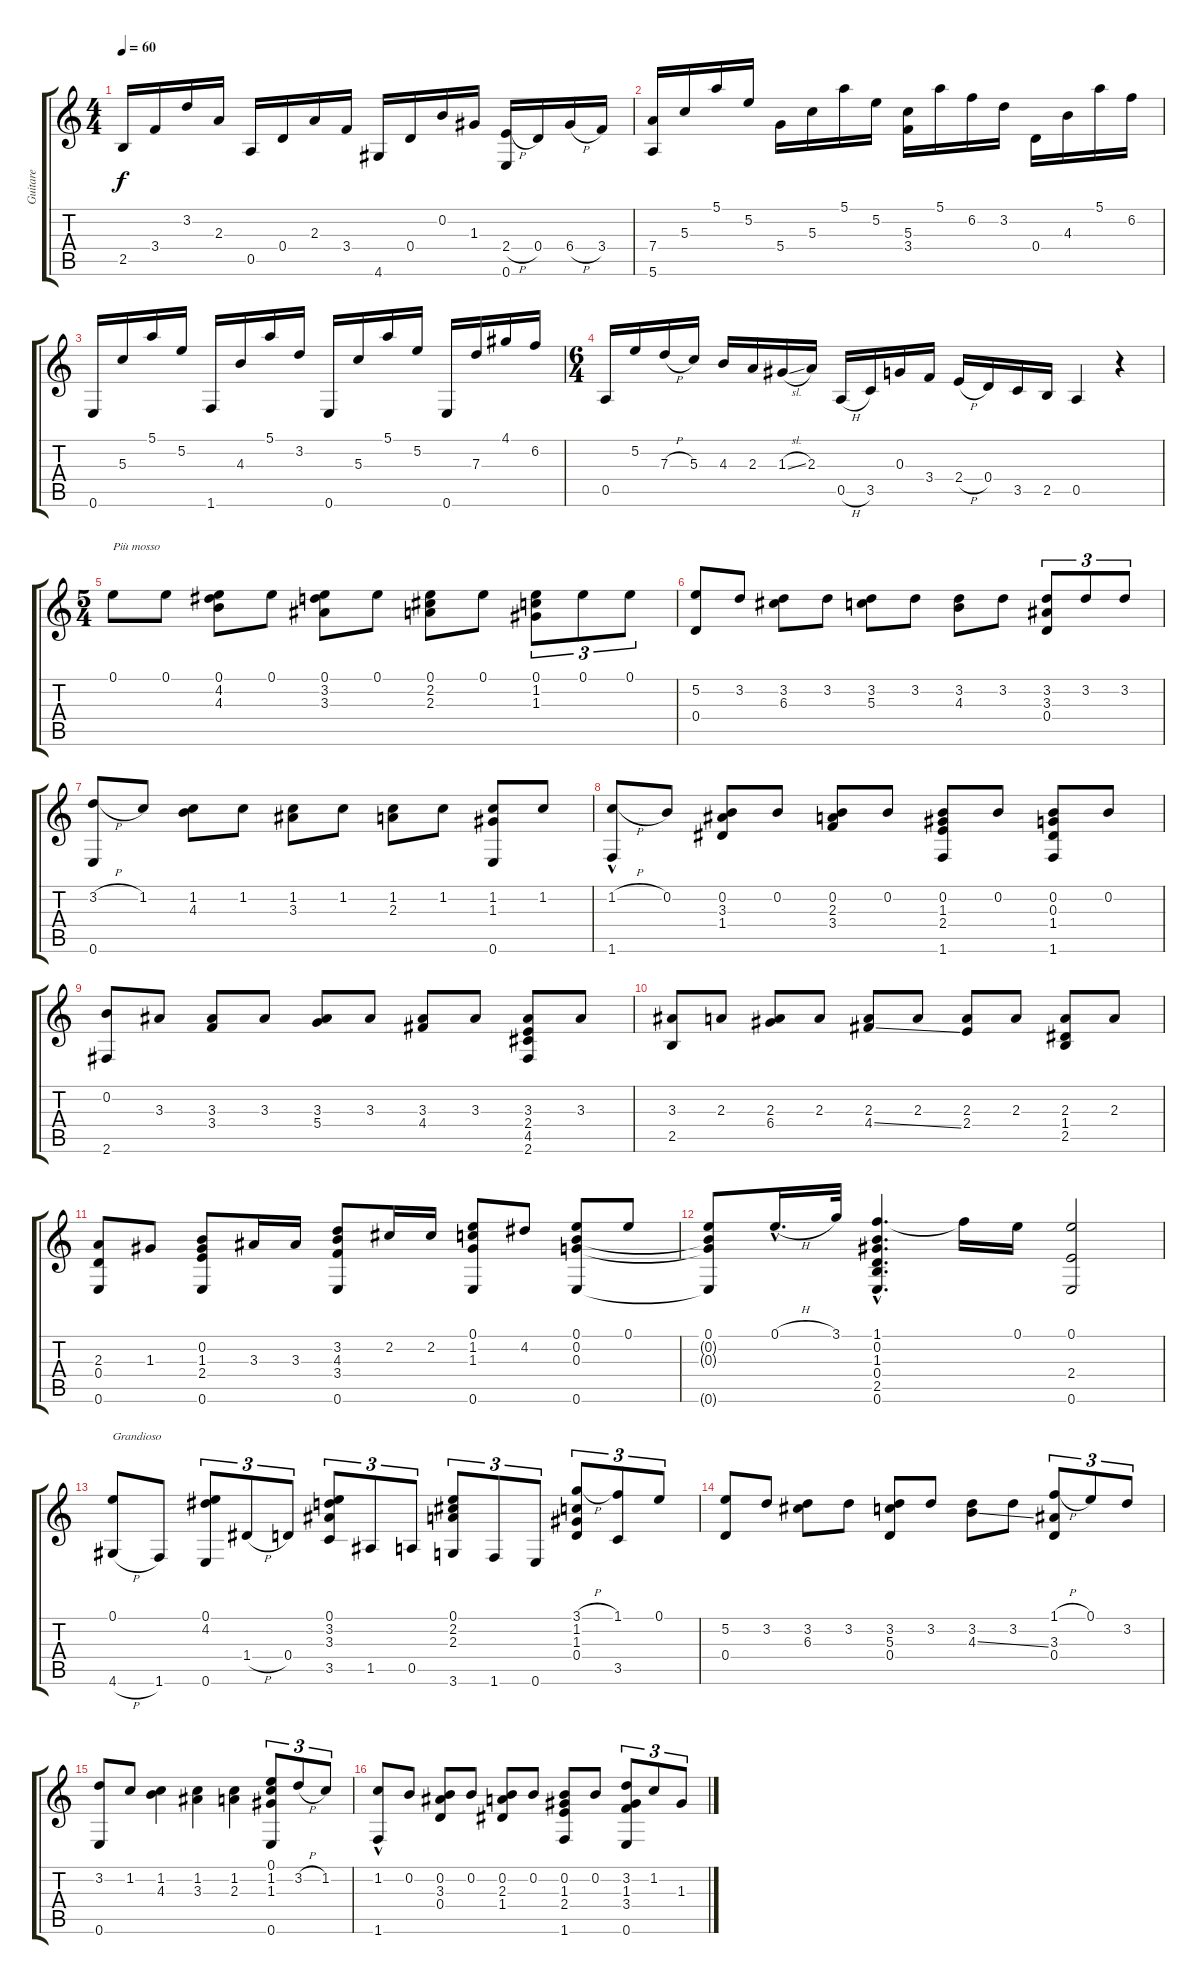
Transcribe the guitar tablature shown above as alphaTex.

\track ("Guitare" "Guitare") {instrument acousticguitarnylon}
\staff {score tabs}
\tuning (E4 B3 G3 D3 A2 E2) {hide}
\ts (4 4)
\tempo 60
\clef g2
\ks c
2.5.16{dy f} 3.4.16 3.2.16 2.3.16 0.5.16 0.4.16 2.3.16 3.4.16 4.6.16 0.4.16 0.2.16 1.3.16 (2.4{h} 0.6).16 0.4.16 6.4{h}.16 3.4.16 |
(7.4 5.6).16 5.3.16 5.1.16 5.2.16 5.4.16 5.3.16 5.1.16 5.2.16 (5.3 3.4).16 5.1.16 6.2.16 3.2.16 0.4.16 4.3.16 5.1.16 6.2.16 |
0.6.16 5.3.16 5.1.16 5.2.16 1.6.16 4.3.16 5.1.16 3.2.16 0.6.16 5.3.16 5.1.16 5.2.16 0.6.16 7.3.16 4.1.16 6.2.16 |
\ts (6 4)
0.5.16 5.2.16 7.3{h}.16 5.3.16 4.3.16 2.3.16 1.3{sl}.16 2.3.16 0.5{h}.16 3.5.16 0.3.16 3.4.16 2.4{h}.16 0.4.16 3.5.16 2.5.16 0.5.4 r.4 |
\ts (5 4)
0.1.8{txt "Più mosso"} 0.1.8 (0.1 4.2 4.3).8 0.1.8 (0.1 3.2 3.3).8 0.1.8 (0.1 2.2 2.3).8 0.1.8 (0.1 1.2 1.3).8{tu (3 2)} 0.1.8{tu (3 2)} 0.1.8{tu (3 2)} |
(5.2 0.4).8 3.2.8 (3.2 6.3).8 3.2.8 (3.2 5.3).8 3.2.8 (3.2 4.3).8 3.2.8 (3.2 3.3 0.4).8{tu (3 2)} 3.2.8{tu (3 2)} 3.2.8{tu (3 2)} |
(3.2{h} 0.6).8 1.2.8 (1.2 4.3).8 1.2.8 (1.2 3.3).8 1.2.8 (1.2 2.3).8 1.2.8 (1.2 1.3 0.6).8 1.2.8 |
(1.2{h} 1.6{hac}).8 0.2.8 (0.2 3.3 1.4).8 0.2.8 (0.2 2.3 3.4).8 0.2.8 (0.2 1.3 2.4 1.6).8 0.2.8 (0.2 0.3 1.4 1.6).8 0.2.8 |
(0.2 2.6).8 3.3.8 (3.3 3.4).8 3.3.8 (3.3 5.4).8 3.3.8 (3.3 4.4).8 3.3.8 (3.3 2.4 4.5 2.6).8 3.3.8 |
(3.3 2.5).8 2.3.8 (2.3 6.4).8 2.3.8 (2.3 4.4{ss}).8 2.3.8 (2.3 2.4).8 2.3.8 (2.3 1.4 2.5).8 2.3.8 |
(2.3 0.4 0.6).8 1.3.8 (0.2 1.3 2.4 0.6).8 3.3.16 3.3.16 (3.2 4.3 3.4 0.6).8 2.2.16 2.2.16 (0.1 1.2 1.3 0.6).8 4.2.8 (0.1 0.2 0.3 0.6).8 0.1.8 |
(0.1 0.2{t} 0.3{t} 0.6{t}).8 0.1{h hac}.16{d} 3.1.32 (1.1{hac} 0.2 1.3 0.4 2.5 0.6).4{d} 1.1{t}.16 0.1.16 (0.1 2.4 0.6).2 |
(0.1 4.6{h}).8{txt "Grandioso"} 1.6.8 (0.1 4.2 0.6).8{tu (3 2)} 1.4{h}.8{tu (3 2)} 0.4.8{tu (3 2)} (0.1 3.2 3.3 3.5).8{tu (3 2)} 1.5.8{tu (3 2)} 0.5.8{tu (3 2)} (0.1 2.2 2.3 3.6).8{tu (3 2)} 1.6.8{tu (3 2)} 0.6.8{tu (3 2)} (3.1{h} 1.2 1.3 0.4).8{tu (3 2)} (1.1 3.5).8{tu (3 2)} 0.1.8{tu (3 2)} |
(5.2 0.4).8 3.2.8 (3.2 6.3).8 3.2.8 (3.2 5.3 0.4).8 3.2.8 (3.2 4.3{ss}).8 3.2.8 (1.1{h} 3.3 0.4).8{tu (3 2)} 0.1.8{tu (3 2)} 3.2.8{tu (3 2)} |
(3.2 0.6).8 1.2.8 (1.2 4.3).4 (1.2 3.3).4 (1.2 2.3).4 (0.1 1.2 1.3 0.6).8{tu (3 2)} 3.2{h}.8{tu (3 2)} 1.2.8{tu (3 2)} |
(1.2 1.6{hac}).8 0.2.8 (0.2 3.3 0.4).8 0.2.8 (0.2 2.3 1.4).8 0.2.8 (0.2 1.3 2.4 1.6).8 0.2.8 (3.2 1.3 3.4 0.6).8{tu (3 2)} 1.2.8{tu (3 2)} 1.3.8{tu (3 2)}
